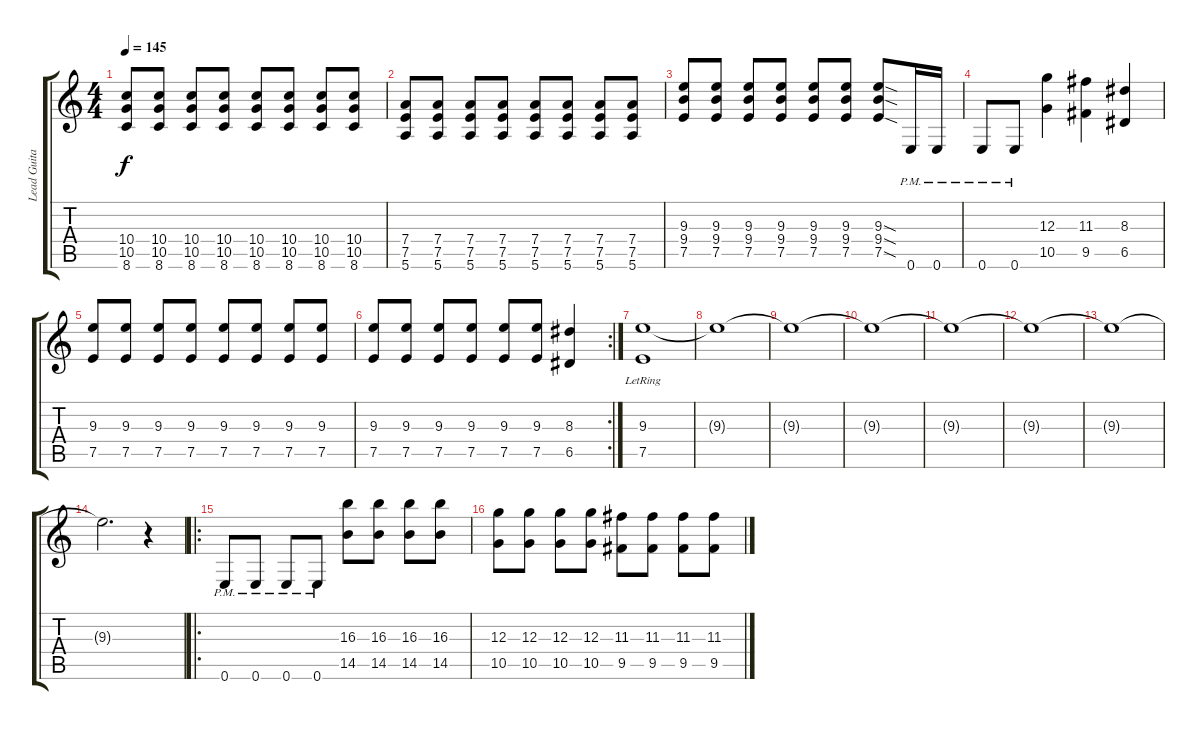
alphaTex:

\track ("Lead Guitar" "Lead Guita") {instrument overdrivenguitar}
\staff {score tabs}
\tuning (E4 B3 G3 D3 A2 E2) {hide}
\ts (4 4)
\tempo 145
\clef g2
\ks c
(10.4 10.5 8.6).8{dy f} (10.4 10.5 8.6).8 (10.4 10.5 8.6).8 (10.4 10.5 8.6).8 (10.4 10.5 8.6).8 (10.4 10.5 8.6).8 (10.4 10.5 8.6).8 (10.4 10.5 8.6).8 |
(7.4 7.5 5.6).8 (7.4 7.5 5.6).8 (7.4 7.5 5.6).8 (7.4 7.5 5.6).8 (7.4 7.5 5.6).8 (7.4 7.5 5.6).8 (7.4 7.5 5.6).8 (7.4 7.5 5.6).8 |
(9.3 9.4 7.5).8 (9.3 9.4 7.5).8 (9.3 9.4 7.5).8 (9.3 9.4 7.5).8 (9.3 9.4 7.5).8 (9.3 9.4 7.5).8 (9.3{sod} 9.4{sod} 7.5{sod}).8 0.6{pm}.16 0.6{pm}.16 |
0.6{pm}.8 0.6{pm}.8 (12.3 10.5).4 (11.3 9.5).4 (8.3 6.5).4 |
(9.3 7.5).8 (9.3 7.5).8 (9.3 7.5).8 (9.3 7.5).8 (9.3 7.5).8 (9.3 7.5).8 (9.3 7.5).8 (9.3 7.5).8 |
\rc 2
(9.3 7.5).8 (9.3 7.5).8 (9.3 7.5).8 (9.3 7.5).8 (9.3 7.5).8 (9.3 7.5).8 (8.3 6.5).4 |
(9.3{lr} 7.5{lr}).1 |
9.3{t}.1 |
9.3{t}.1 |
9.3{t}.1 |
9.3{t}.1 |
9.3{t}.1 |
9.3{t}.1 |
9.3{t}.2{d} r.4 |
\ro
0.6{pm}.8 0.6{pm}.8 0.6{pm}.8 0.6{pm}.8 (16.3 14.5).8 (16.3 14.5).8 (16.3 14.5).8 (16.3 14.5).8 |
(12.3 10.5).8 (12.3 10.5).8 (12.3 10.5).8 (12.3 10.5).8 (11.3 9.5).8 (11.3 9.5).8 (11.3 9.5).8 (11.3 9.5).8
